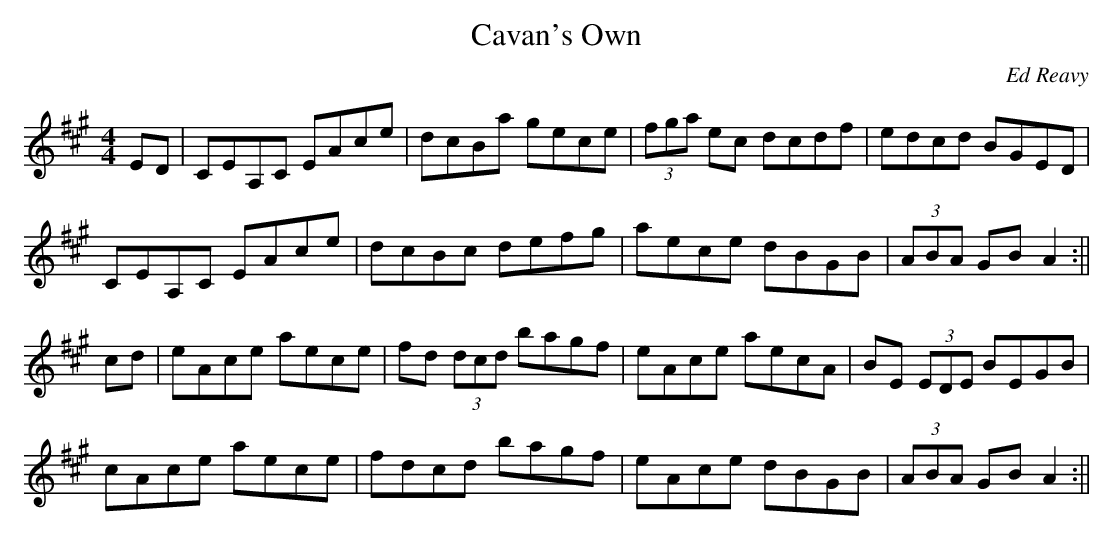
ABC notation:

X:1
T:Cavan's Own
C:Ed Reavy
M:4/4
L:1/8
K:A
ED|CEA,C EAce|dcBa gece|(3fga ec dcdf|edcd BGED|
CEA,C EAce|dcBc defg|aece dBGB|(3ABA GB A2:||
cd|eAce aece|fd (3dcd bagf|eAce aecA|BE (3EDE BEGB|
cAce aece|fdcd bagf|eAce dBGB|(3ABA GB A2:||
